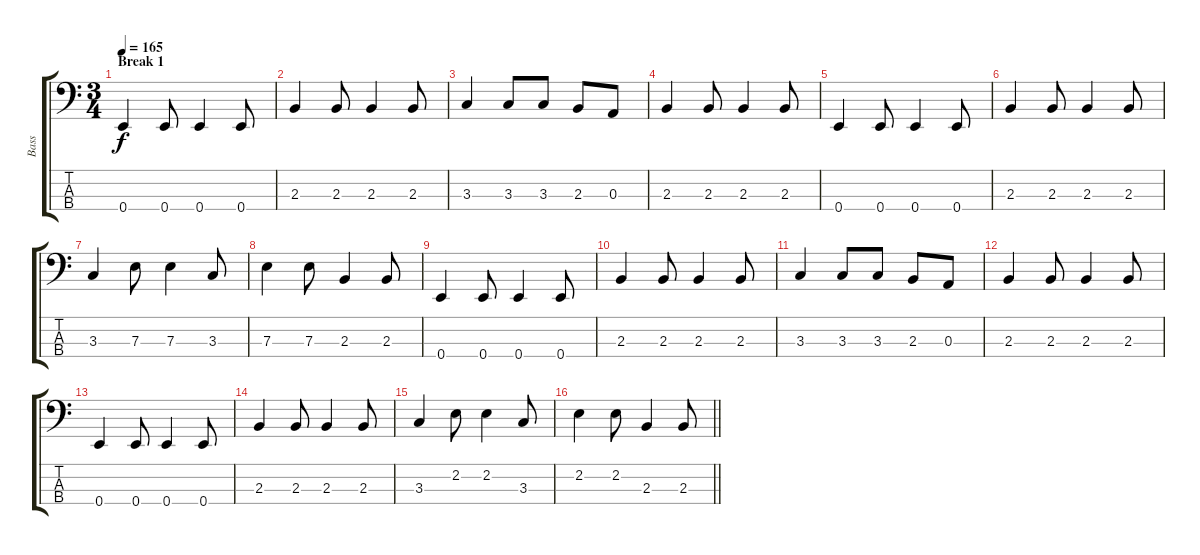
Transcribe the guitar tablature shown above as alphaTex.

\track ("Bass" "Bass") {instrument electricbassfinger}
\staff {score tabs}
\tuning (G2 D2 A1 E1) {hide}
\ts (3 4)
\section ("" "Break 1")
\tempo 165
\clef f4
\ks c
0.4.4{dy f} 0.4.8 0.4.4 0.4.8 |
2.3.4 2.3.8 2.3.4 2.3.8 |
3.3.4 3.3.8 3.3.8 2.3.8 0.3.8 |
2.3.4 2.3.8 2.3.4 2.3.8 |
0.4.4 0.4.8 0.4.4 0.4.8 |
2.3.4 2.3.8 2.3.4 2.3.8 |
3.3.4 7.3.8 7.3.4 3.3.8 |
7.3.4 7.3.8 2.3.4 2.3.8 |
0.4.4 0.4.8 0.4.4 0.4.8 |
2.3.4 2.3.8 2.3.4 2.3.8 |
3.3.4 3.3.8 3.3.8 2.3.8 0.3.8 |
2.3.4 2.3.8 2.3.4 2.3.8 |
0.4.4 0.4.8 0.4.4 0.4.8 |
2.3.4 2.3.8 2.3.4 2.3.8 |
3.3.4 2.2.8 2.2.4 3.3.8 |
\barLineRight lightlight
2.2.4 2.2.8 2.3.4 2.3.8
